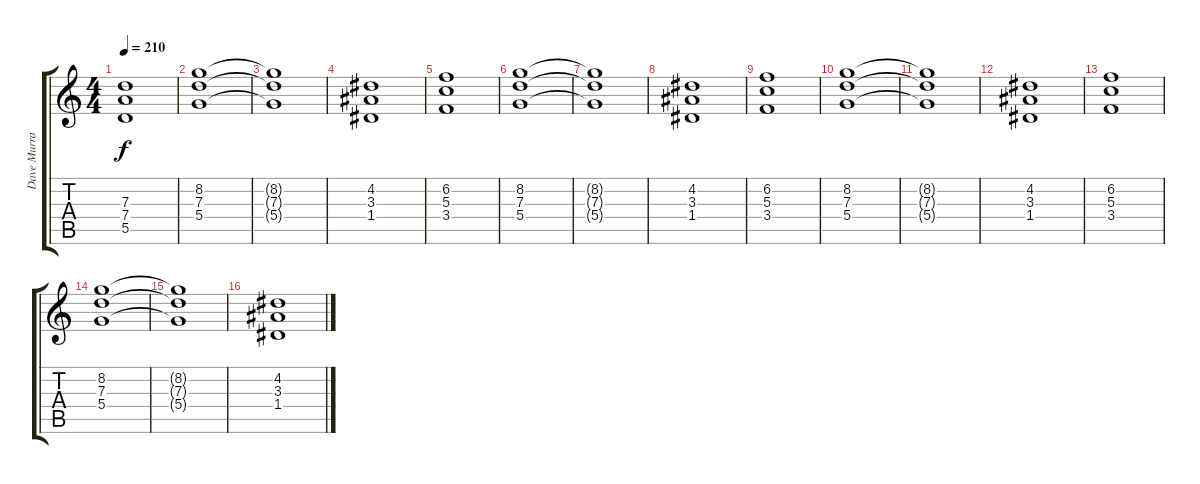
\track ("Dave Murray" "Dave Murra") {instrument distortionguitar}
\staff {score tabs}
\tuning (E4 B3 G3 D3 A2 E2) {hide}
\ts (4 4)
\tempo 210
\clef g2
\ks c
(7.3 7.4 5.5).1{dy f} |
(8.2 7.3 5.4).1 |
(8.2{t} 7.3{t} 5.4{t}).1 |
(4.2 3.3 1.4).1 |
(6.2 5.3 3.4).1 |
(8.2 7.3 5.4).1 |
(8.2{t} 7.3{t} 5.4{t}).1 |
(4.2 3.3 1.4).1 |
(6.2 5.3 3.4).1 |
(8.2 7.3 5.4).1 |
(8.2{t} 7.3{t} 5.4{t}).1 |
(4.2 3.3 1.4).1 |
(6.2 5.3 3.4).1 |
(8.2 7.3 5.4).1 |
(8.2{t} 7.3{t} 5.4{t}).1 |
(4.2 3.3 1.4).1
